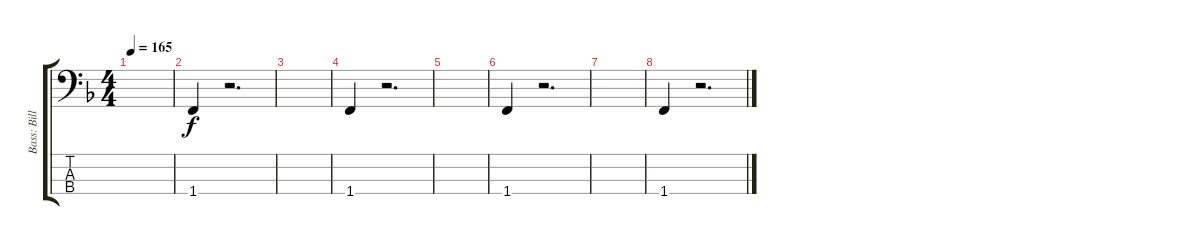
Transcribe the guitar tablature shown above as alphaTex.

\track ("Bass: Billy" "Bass: Bill") {instrument electricbassfinger}
\staff {score tabs}
\tuning (G2 D2 A1 E1) {hide}
\ts (4 4)
\tempo 165
\clef f4
\ks f
|
1.4.4 r.2{d} |
|
1.4.4 r.2{d} |
|
1.4.4 r.2{d} |
|
1.4.4 r.2{d}
